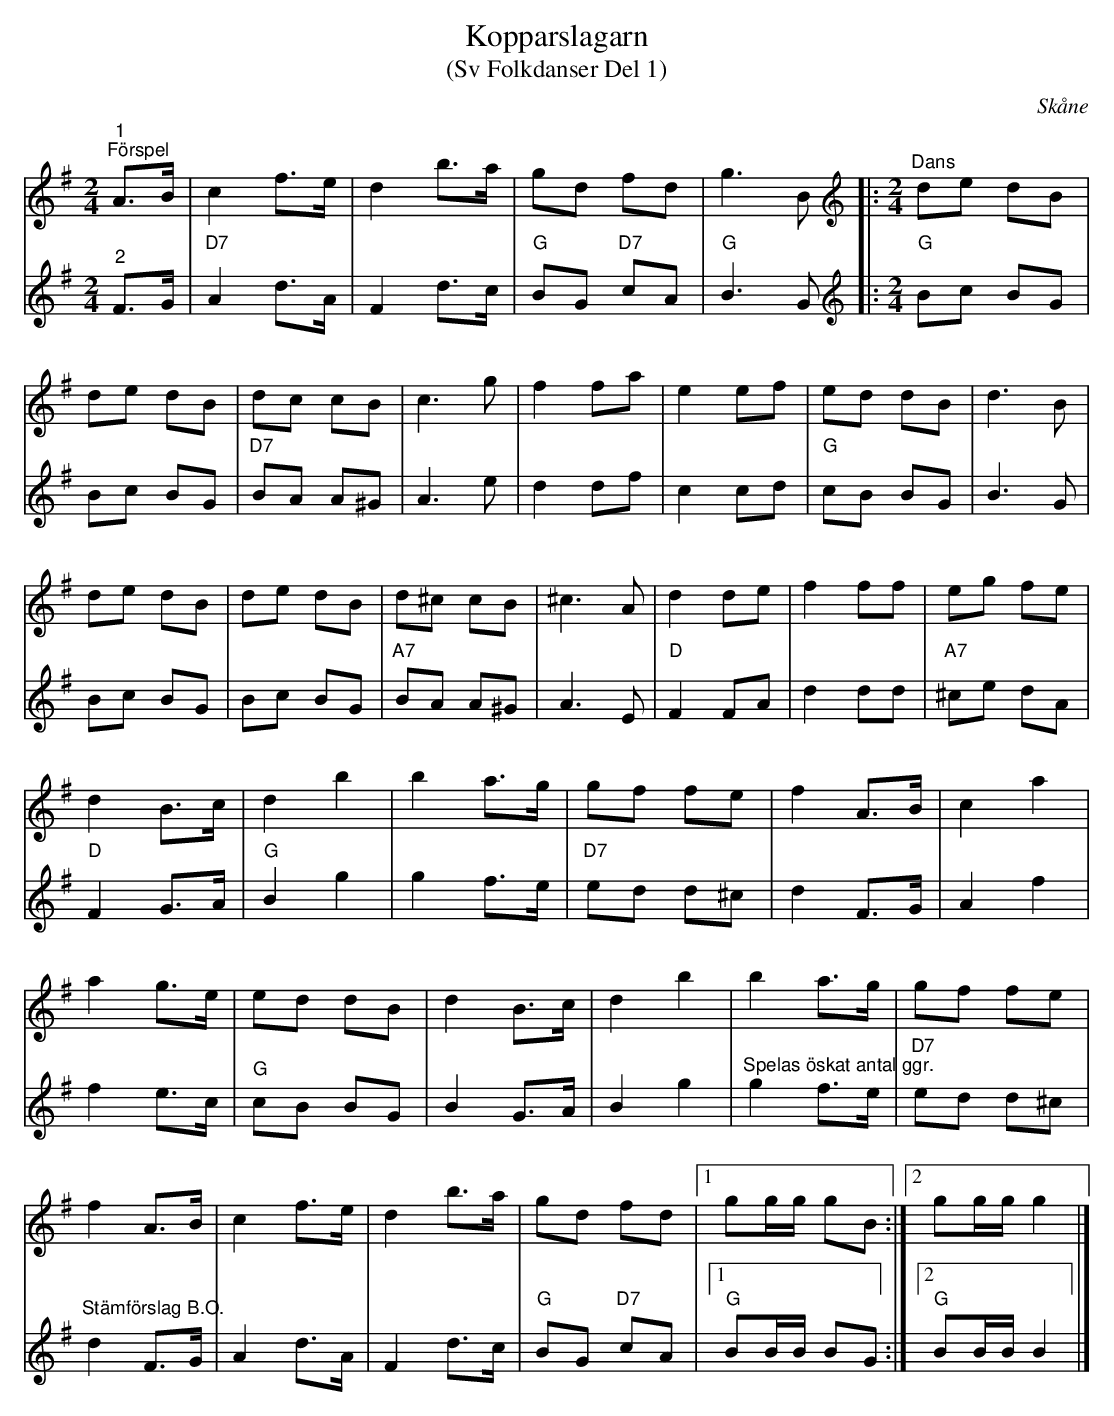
X:1
T:Kopparslagarn
T:(Sv Folkdanser Del 1)
O:Skåne
L:1/8
M:2/4
K:G
V:1
"^1""^Förspel" A>B | c2 f>e | d2 b>a | gd fd | g3 B |:[K:G][M:2/4][K:treble]"^Dans" de dB |
de dB | dc cB | c3 g | f2 fa | e2 ef | ed dB | d3 B |
de dB | de dB | d^c cB | ^c3 A | d2 de | f2 ff | eg fe |
d2 B>c | d2 b2 | b2 a>g | gf fe | f2 A>B | c2 a2 |
a2 g>e | ed dB | d2 B>c | d2 b2 | b2 a>g | gf fe |
f2 A>B | c2 f>e | d2 b>a | gd fd |1 gg/g/ gB :|2  gg/g/ g2 |]
V:2
"^2" F>G |"D7" A2 d>A | F2 d>c |"G" BG"D7" cA |"G" B3 G |:[K:G][M:2/4][K:treble]"G" Bc BG |
Bc BG |"D7" BA A^G | A3 e | d2 df | c2 cd |"G" cB BG |
B3 G | Bc BG | Bc BG |"A7" BA A^G | A3 E |"D" F2 FA | d2 dd |
"A7" ^ce dA |"D" F2 G>A |"G" B2 g2 | g2 f>e |"D7" ed d^c | d2 F>G |
A2 f2 | f2 e>c |"G" cB BG | B2 G>A | B2 g2 |"^Spelas öskat antal ggr." g2 f>e |
"D7" ed d^c | "^Stämförslag B.O."  d2 F>G | A2 d>A | F2 d>c | "G"BG "D7" cA |1"G"BB/B/ BG :|2 "G" BB/B/ B2 |]
